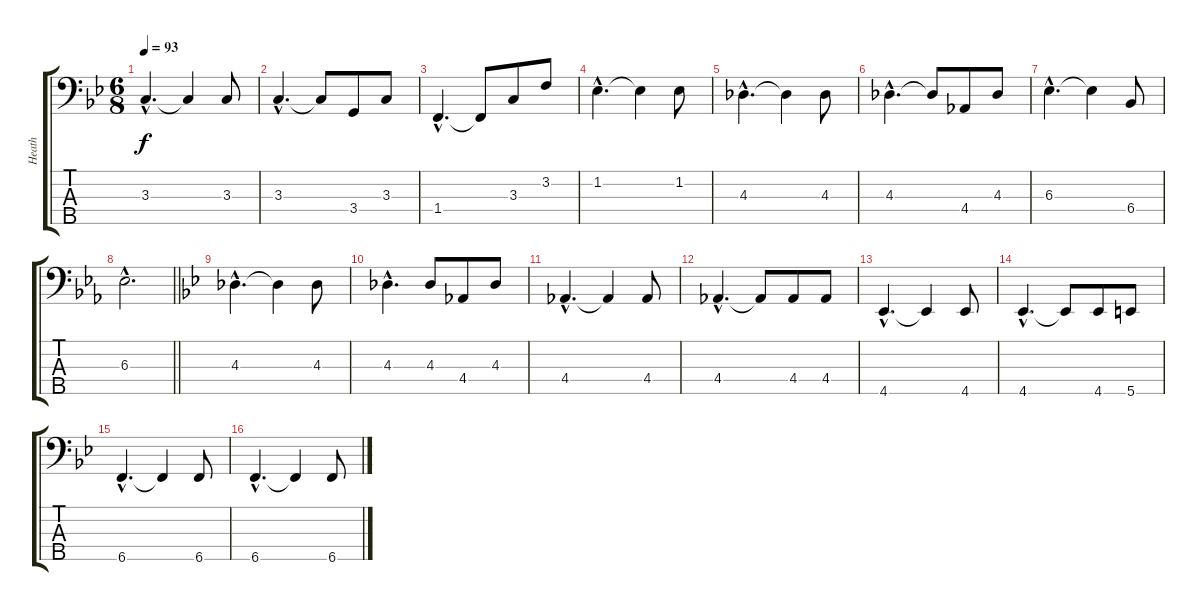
\track ("Heath" "Heath") {instrument electricbassfinger}
\staff {score tabs}
\tuning (G2 D2 A1 E1 B0) {hide}
\ts (6 8)
\tempo 93
\clef f4
\ks bb
3.3{hac}.4{d dy f} 3.3{t}.4 3.3.8 |
3.3{hac}.4{d} 3.3{t}.8 3.4.8 3.3.8 |
1.4{hac}.4{d} 1.4{t}.8 3.3.8 3.2.8 |
1.2{hac}.4{d} 1.2{t}.4 1.2.8 |
4.3{hac}.4{d} 4.3{t}.4 4.3.8 |
4.3{hac}.4{d} 4.3{t}.8 4.4.8 4.3.8 |
6.3{hac}.4{d} 6.3{t}.4 6.4.8 |
\barLineRight lightlight
\ks eb
6.3{hac}.2{d} |
\ks bb
4.3{hac}.4{d} 4.3{t}.4 4.3.8 |
4.3{hac}.4{d} 4.3.8 4.4.8 4.3.8 |
4.4{hac}.4{d} 4.4{t}.4 4.4.8 |
4.4{hac}.4{d} 4.4{t}.8 4.4.8 4.4.8 |
4.5{hac}.4{d} 4.5{t}.4 4.5.8 |
4.5{hac}.4{d} 4.5{t}.8 4.5.8 5.5.8 |
6.5{hac}.4{d} 6.5{t}.4 6.5.8 |
6.5{hac}.4{d} 6.5{t}.4 6.5.8
